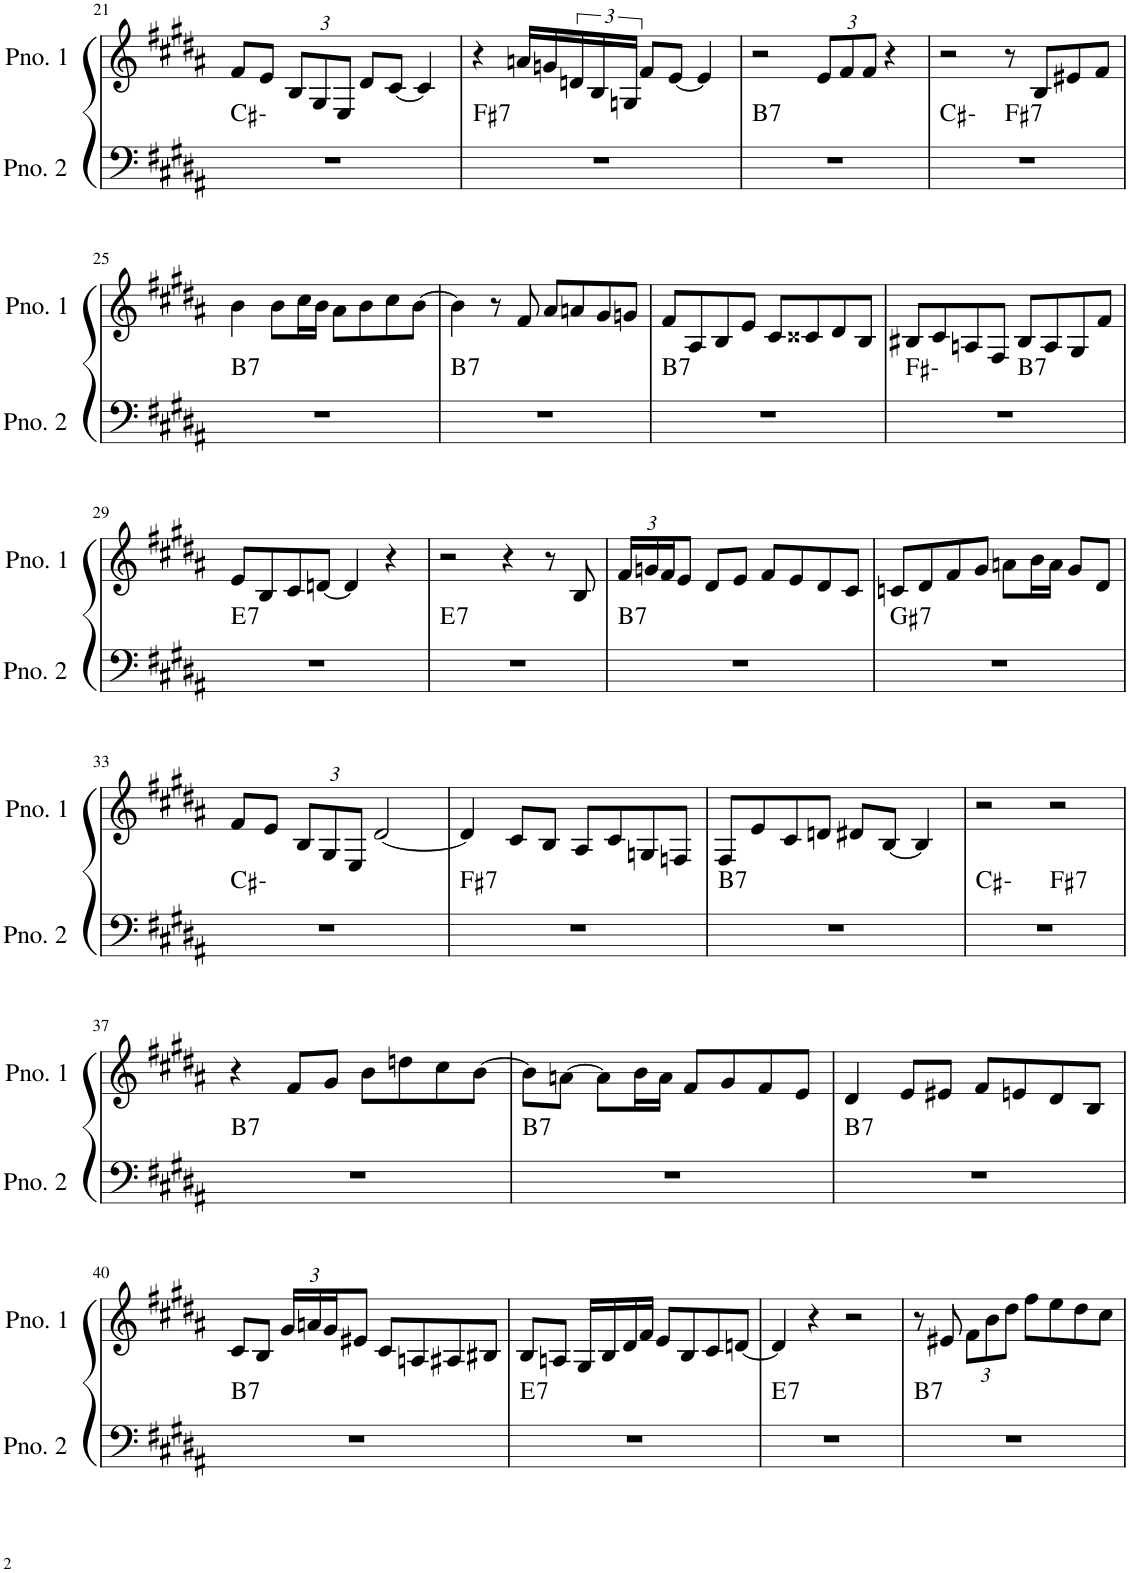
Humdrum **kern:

**kern	**harte	**kern
*part2	*part2	*part1
*staff2	*	*staff1
*I"ピアノ 2	*	*I"ピアノ 1
!!LO:PB:g=z
*clefF4	*	*clefG2
*k[f#c#g#d#a#]	*	*k[f#c#g#d#a#]
*M4/4	*	*M4/4
=21	=21	=21
1r	C#:min	8f#/L
.	.	8e/J
*	*	*Xbrackettup
.	.	12B/L
.	.	12G#/
.	.	12E/J
.	.	8d#/L
.	.	[8c#/J
.	.	4c#/]
=22	=22	=22
!	!LO:H:kt=7	!
1r	F#:7	4r
.	.	16an/LL
.	.	16gn/
*	*	*brackettup
.	.	24dn/
.	.	24B/
.	.	24Gn/JJ
.	.	8f#/L
.	.	[8e/J
.	.	4e/]
=23	=23	=23
!	!LO:H:kt=7	!
1r	B:7	2r
*	*	*Xbrackettup
.	.	12e/L
.	.	12f#/
.	.	12f#/J
.	.	4r
=24	=24	=24
*^	*	*
1r	2ryy	C#:min	2r
!	!	!LO:H:kt=7	!
.	2ryy	F#:7	8r
.	.	.	8B/L
.	.	.	8e#X/
.	.	.	8f#/J
!!LO:LB:g=z
=25	=25	=25	=25
!	!	!LO:H:kt=7	!
*v	*v	*	*
1r	B:7	4b\
.	.	8b\L
.	.	16cc#\L
.	.	16b\JJ
.	.	8a#\L
.	.	8b\
.	.	8cc#\
.	.	[8b\J
=26	=26	=26
!	!LO:H:kt=7	!
1r	B:7	4b\]
.	.	8r
.	.	8f#/
.	.	8a#/L
.	.	8an/
.	.	8g#/
.	.	8gn/J
=27	=27	=27
!	!LO:H:kt=7	!
1r	B:7	8f#/L
.	.	8A#/
.	.	8B/
.	.	8e/J
.	.	8c#/L
.	.	8c##X/
.	.	8d#/
.	.	8B/J
=28	=28	=28
*^	*	*
1r	2ryy	F#:min	8B#X/L
.	.	.	8c#/
.	.	.	8An/
.	.	.	8F#/J
!	!	!LO:H:kt=7	!
.	2ryy	B:7	8B#/L
.	.	.	8A/
.	.	.	8G#/
.	.	.	8f#/J
!!LO:LB:g=z
=29	=29	=29	=29
!	!	!LO:H:kt=7	!
*v	*v	*	*
1r	E:7	8e/L
.	.	8B/
.	.	8c#/
.	.	[8dn/J
.	.	4d/]
.	.	4r
=30	=30	=30
!	!LO:H:kt=7	!
1r	E:7	2r
.	.	4r
.	.	8r
.	.	8B/
=31	=31	=31
!	!LO:H:kt=7	!
1r	B:7	24f#/LL
.	.	24gn/
.	.	24f#/J
.	.	8e/J
.	.	8d#/L
.	.	8e/J
.	.	8f#/L
.	.	8e/
.	.	8d#/
.	.	8c#/J
=32	=32	=32
!	!LO:H:kt=7	!
1r	G#:7	8cn/L
.	.	8d#/
.	.	8f#/
.	.	8g#/J
.	.	8an\L
.	.	16b\L
.	.	16a\JJ
.	.	8g#/L
.	.	8d#/J
!!LO:LB:g=z
=33	=33	=33
1r	C#:min	8f#/L
.	.	8e/J
.	.	12B/L
.	.	12G#/
.	.	12E/J
.	.	[2d#/
=34	=34	=34
!	!LO:H:kt=7	!
1r	F#:7	4d#/]
.	.	8c#/L
.	.	8B/J
.	.	8A#/L
.	.	8c#/
.	.	8Gn/
.	.	8Fn/J
=35	=35	=35
!	!LO:H:kt=7	!
1r	B:7	8F#/L
.	.	8e/
.	.	8c#/
.	.	8dn/J
.	.	8d#X/L
.	.	[8B/J
.	.	4B/]
=36	=36	=36
*^	*	*
1r	2ryy	C#:min	2r
!	!	!LO:H:kt=7	!
.	2ryy	F#:7	2r
!!LO:LB:g=z
=37	=37	=37	=37
!	!	!LO:H:kt=7	!
*v	*v	*	*
1r	B:7	4r
.	.	8f#/L
.	.	8g#/J
.	.	8b\L
.	.	8ddn\
.	.	8cc#\
.	.	[8b\J
=38	=38	=38
!	!LO:H:kt=7	!
1r	B:7	8b\L]
.	.	[8an\J
.	.	8a\L]
.	.	16b\L
.	.	16a\JJ
.	.	8f#/L
.	.	8g#/
.	.	8f#/
.	.	8e/J
=39	=39	=39
!	!LO:H:kt=7	!
1r	B:7	4d#/
.	.	8e/L
.	.	8e#X/J
.	.	8f#/L
.	.	8en/
.	.	8d#/
.	.	8B/J
!!LO:LB:g=z
=40	=40	=40
!	!LO:H:kt=7	!
1r	B:7	8c#/L
.	.	8B/J
.	.	24g#/LL
.	.	24an/
.	.	24g#/J
.	.	8e#X/J
.	.	8c#/L
.	.	8An/
.	.	8A#X/
.	.	8B#X/J
=41	=41	=41
!	!LO:H:kt=7	!
1r	E:7	8B/L
.	.	8An/J
.	.	16G#/LL
.	.	16B/
.	.	16d#/
.	.	16f#/JJ
.	.	8e/L
.	.	8B/
.	.	8c#/
.	.	[8dn/J
=42	=42	=42
!	!LO:H:kt=7	!
1r	E:7	4d/]
.	.	4r
.	.	2r
=43	=43	=43
!	!LO:H:kt=7	!
1r	B:7	8r
.	.	8e#X/
.	.	12f#\L
.	.	12b\
.	.	12dd#\J
.	.	8ff#\L
.	.	8ee\
.	.	8dd#\
.	.	8cc#\J
=	=	=
*-	*-	*-
